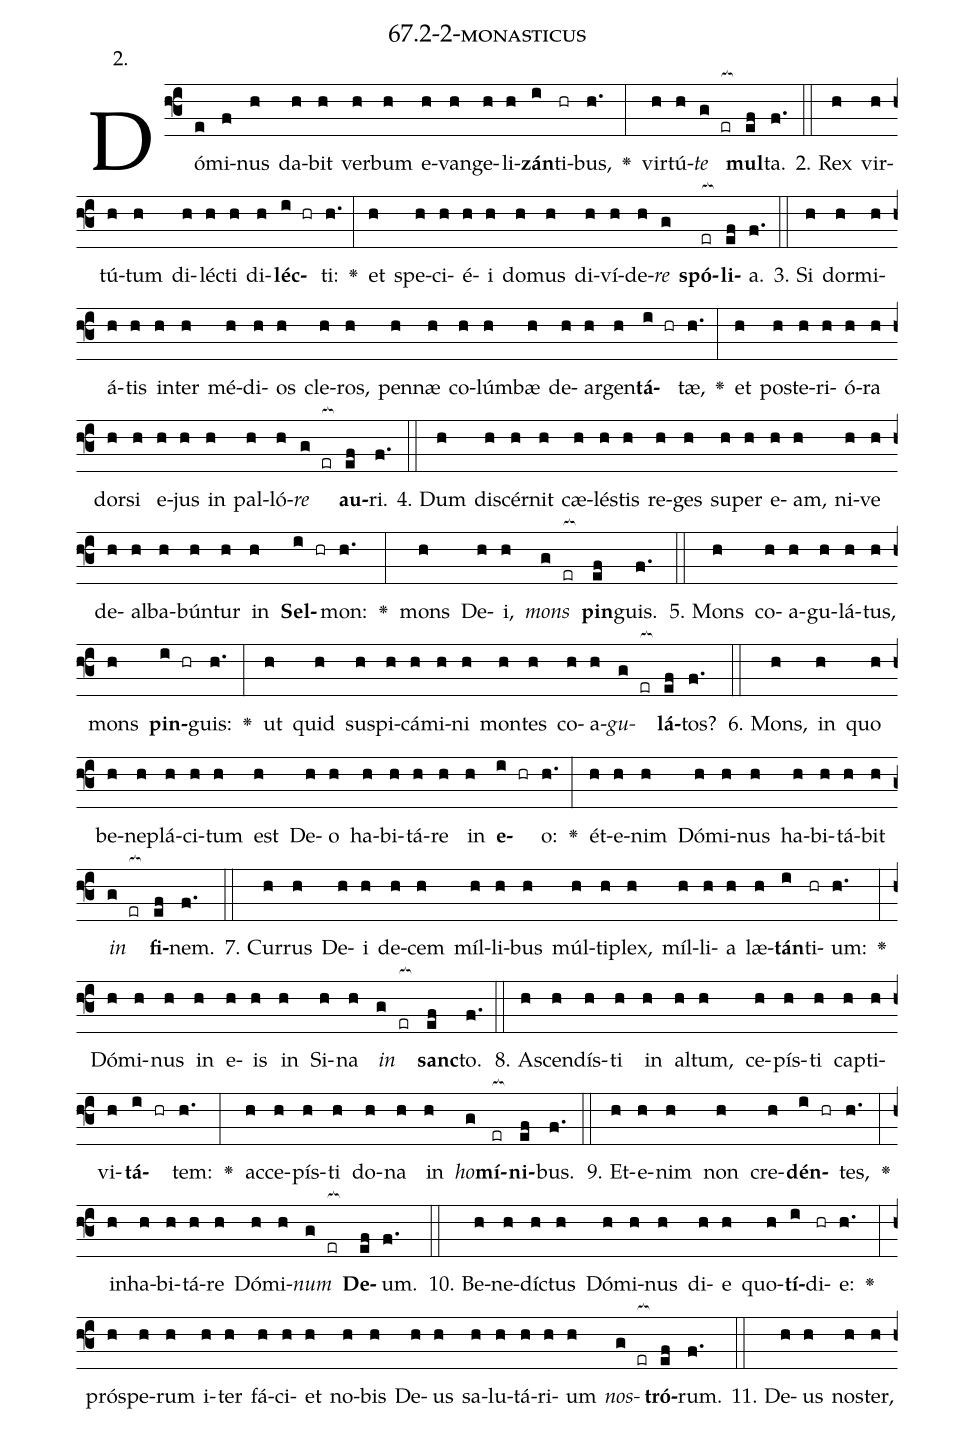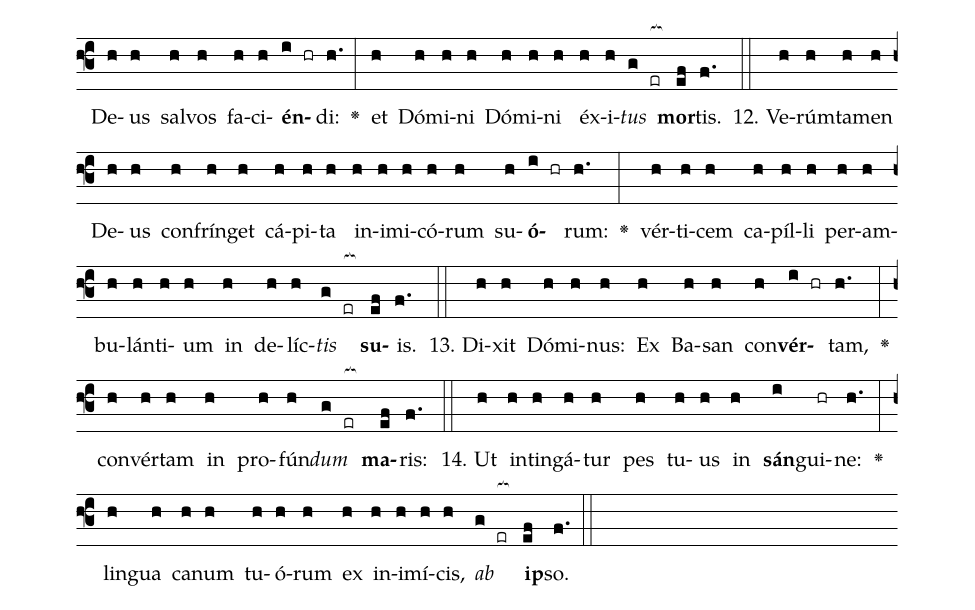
name: 67.2-2-monasticus;
annotation: 2.;
%%
(f3)Dó(e)mi(f)nus(h) da(h)bit(h) ver(h)bum(h) e(h)van(h)ge(h)li(h)<b>zán</b>(i)ti(hr)bus,(h.) <v>\greheightstar</v>(:) vir(h)tú(h)<i>te</i>(g er[ocb:1{]) <b>mul</b>(ef[ocb:0}])ta.(f.) (::)
2. Rex(h) vir(h)tú(h)tum(h) di(h)léc(h)ti(h) di(h)<b>léc</b>(i hr)ti:(h.) <v>\greheightstar</v>(:) et(h) spe(h)ci(h)é(h)i(h) do(h)mus(h) di(h)ví(h)de(h)<i>re</i>(g) <b>spó</b>(er[ocb:1{])<b>li</b>(ef[ocb:0}])a.(f.) (::)
3. Si(h) dor(h)mi(h)á(h)tis(h) in(h)ter(h) mé(h)di(h)os(h) cle(h)ros,(h) pen(h)næ(h) co(h)lúm(h)bæ(h) de(h)ar(h)gen(h)<b>tá</b>(i hr)tæ,(h.) <v>\greheightstar</v>(:) et(h) post(h)e(h)ri(h)ó(h)ra(h) dor(h)si(h) e(h)jus(h) in(h) pal(h)ló(h)<i>re</i>(g er[ocb:1{]) <b>au</b>(ef[ocb:0}])ri.(f.) (::)
4. Dum(h) di(h)scér(h)nit(h) cæ(h)lés(h)tis(h) re(h)ges(h) su(h)per(h) e(h)am,(h) ni(h)ve(h) de(h)al(h)ba(h)bún(h)tur(h) in(h) <b>Sel</b>(i hr)mon:(h.) <v>\greheightstar</v>(:) mons(h) De(h)i,(h) <i>mons</i>(g er[ocb:1{]) <b>pin</b>(ef[ocb:0}])guis.(f.) (::)
5. Mons(h) co(h)a(h)gu(h)lá(h)tus,(h) mons(h) <b>pin</b>(i hr)guis:(h.) <v>\greheightstar</v>(:) ut(h) quid(h) su(h)spi(h)cá(h)mi(h)ni(h) mon(h)tes(h) co(h)a(h)<i>gu</i>(g er[ocb:1{])<b>lá</b>(ef[ocb:0}])tos?(f.) (::)
6. Mons,(h) in(h) quo(h) be(h)ne(h)plá(h)ci(h)tum(h) est(h) De(h)o(h) ha(h)bi(h)tá(h)re(h) in(h) <b>e</b>(i hr)o:(h.) <v>\greheightstar</v>(:) ét(h)e(h)nim(h) Dó(h)mi(h)nus(h) ha(h)bi(h)tá(h)bit(h) <i>in</i>(g er[ocb:1{]) <b>fi</b>(ef[ocb:0}])nem.(f.) (::)
7. Cur(h)rus(h) De(h)i(h) de(h)cem(h) míl(h)li(h)bus(h) múl(h)ti(h)plex,(h) míl(h)li(h)a(h) læ(h)<b>tán</b>(i)ti(hr)um:(h.) <v>\greheightstar</v>(:) Dó(h)mi(h)nus(h) in(h) e(h)is(h) in(h) Si(h)na(h) <i>in</i>(g er[ocb:1{]) <b>sanc</b>(ef[ocb:0}])to.(f.) (::)
8. A(h)scen(h)dís(h)ti(h) in(h) al(h)tum,(h) ce(h)pís(h)ti(h) cap(h)ti(h)vi(h)<b>tá</b>(i hr)tem:(h.) <v>\greheightstar</v>(:) ac(h)ce(h)pís(h)ti(h) do(h)na(h) in(h) <i>ho</i>(g)<b>mí</b>(er[ocb:1{])<b>ni</b>(ef[ocb:0}])bus.(f.) (::)
9. Et(h)e(h)nim(h) non(h) cre(h)<b>dén</b>(i hr)tes,(h.) <v>\greheightstar</v>(:) in(h)ha(h)bi(h)tá(h)re(h) Dó(h)mi(h)<i>num</i>(g er[ocb:1{]) <b>De</b>(ef[ocb:0}])um.(f.) (::)
10. Be(h)ne(h)díc(h)tus(h) Dó(h)mi(h)nus(h) di(h)e(h) quo(h)<b>tí</b>(i)di(hr)e:(h.) <v>\greheightstar</v>(:) pró(h)spe(h)rum(h) i(h)ter(h) fá(h)ci(h)et(h) no(h)bis(h) De(h)us(h) sa(h)lu(h)tá(h)ri(h)um(h) <i>nos</i>(g er[ocb:1{])<b>tró</b>(ef[ocb:0}])rum.(f.) (::)
11. De(h)us(h) nos(h)ter,(h) De(h)us(h) sal(h)vos(h) fa(h)ci(h)<b>én</b>(i hr)di:(h.) <v>\greheightstar</v>(:) et(h) Dó(h)mi(h)ni(h) Dó(h)mi(h)ni(h) éx(h)i(h)<i>tus</i>(g er[ocb:1{]) <b>mor</b>(ef[ocb:0}])tis.(f.) (::)
12. Ve(h)rúm(h)ta(h)men(h) De(h)us(h) con(h)frín(h)get(h) cá(h)pi(h)ta(h) in(h)i(h)mi(h)có(h)rum(h) su(h)<b>ó</b>(i hr)rum:(h.) <v>\greheightstar</v>(:) vér(h)ti(h)cem(h) ca(h)píl(h)li(h) per(h)am(h)bu(h)lán(h)ti(h)um(h) in(h) de(h)líc(h)<i>tis</i>(g er[ocb:1{]) <b>su</b>(ef[ocb:0}])is.(f.) (::)
13. Di(h)xit(h) Dó(h)mi(h)nus:(h) Ex(h) Ba(h)san(h) con(h)<b>vér</b>(i hr)tam,(h.) <v>\greheightstar</v>(:) con(h)vér(h)tam(h) in(h) pro(h)fún(h)<i>dum</i>(g er[ocb:1{]) <b>ma</b>(ef[ocb:0}])ris:(f.) (::)
14. Ut(h) in(h)tin(h)gá(h)tur(h) pes(h) tu(h)us(h) in(h) <b>sán</b>(i)gui(hr)ne:(h.) <v>\greheightstar</v>(:) lin(h)gua(h) ca(h)num(h) tu(h)ó(h)rum(h) ex(h) in(h)i(h)mí(h)cis,(h) <i>ab</i>(g er[ocb:1{]) <b>ip</b>(ef[ocb:0}])so.(f.) (::)
